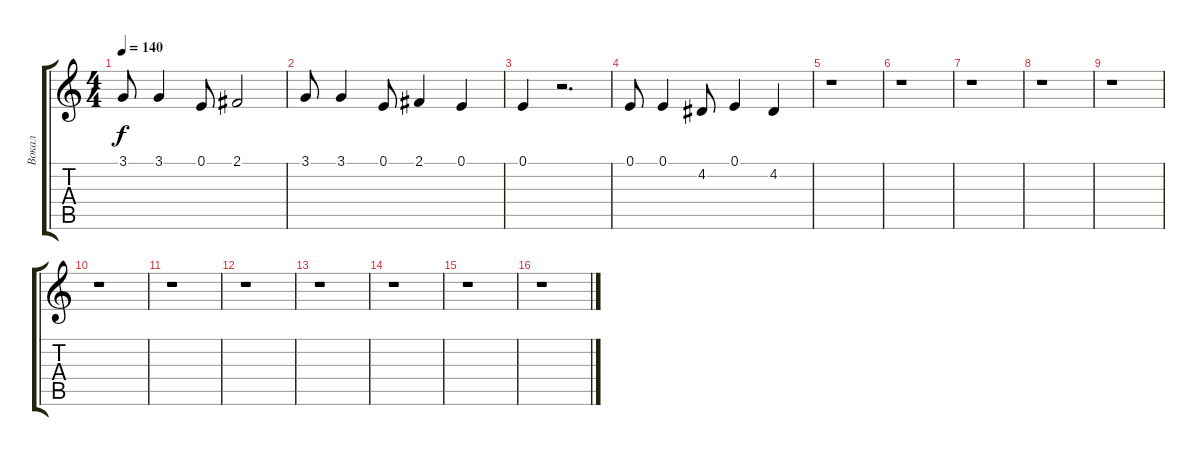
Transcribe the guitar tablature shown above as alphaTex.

\track ("Вокал" "Вокал") {instrument trumpet}
\staff {score tabs}
\tuning (E4 B3 G3 D3 A2 E2) {hide}
\ts (4 4)
\tempo 140
\clef g2
\ks c
3.1.8{dy f} 3.1.4 0.1.8 2.1.2 |
3.1.8 3.1.4 0.1.8 2.1.4 0.1.4 |
0.1.4 r.2{d} |
0.1.8 0.1.4 4.2.8 0.1.4 4.2.4 |
r.1 |
r.1 |
r.1 |
r.1 |
r.1 |
r.1 |
r.1 |
r.1 |
r.1 |
r.1 |
r.1 |
r.1
